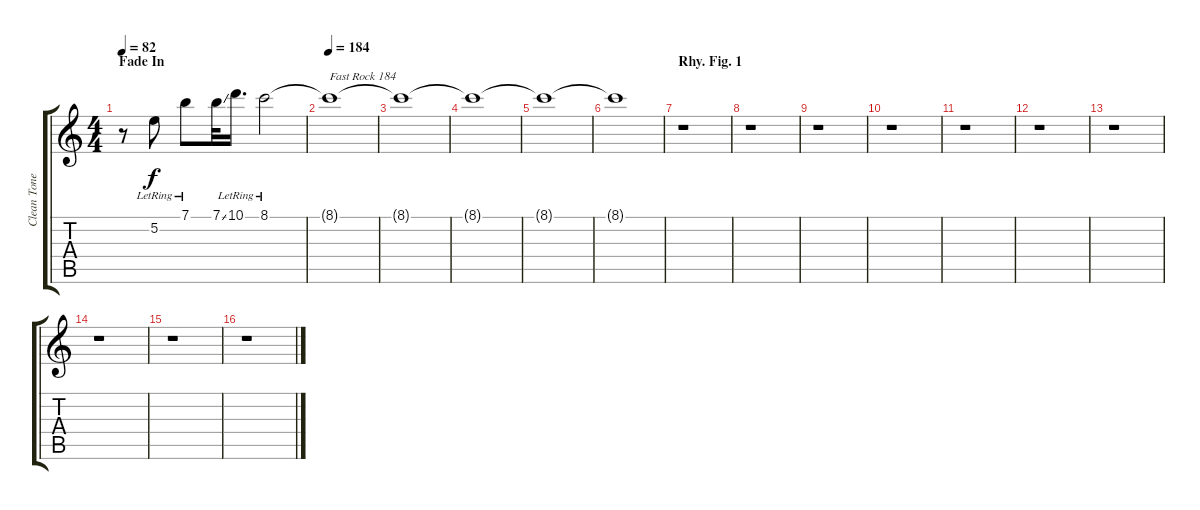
\track ("Clean Tone III  Arpeggio" "Clean Tone") {instrument acousticguitarsteel}
\staff {score tabs}
\tuning (E4 B3 G3 D3 A2 E2) {hide}
\ts (4 4)
\section ("" "Fade In")
\tempo 82
\clef g2
\ks c
r.8{dy f} 5.2{lr}.8 7.1{lr}.8 7.1{ss}.32 10.1{lr}.16{d} 8.1{lr}.2 |
\tempo 184
8.1{t}.1{txt "Fast Rock 184"} |
8.1{t}.1 |
8.1{t}.1 |
8.1{t}.1 |
8.1{t}.1 |
\section ("" "Rhy. Fig. 1")
r.1 |
r.1 |
r.1 |
r.1 |
r.1 |
r.1 |
r.1 |
r.1 |
r.1 |
r.1
